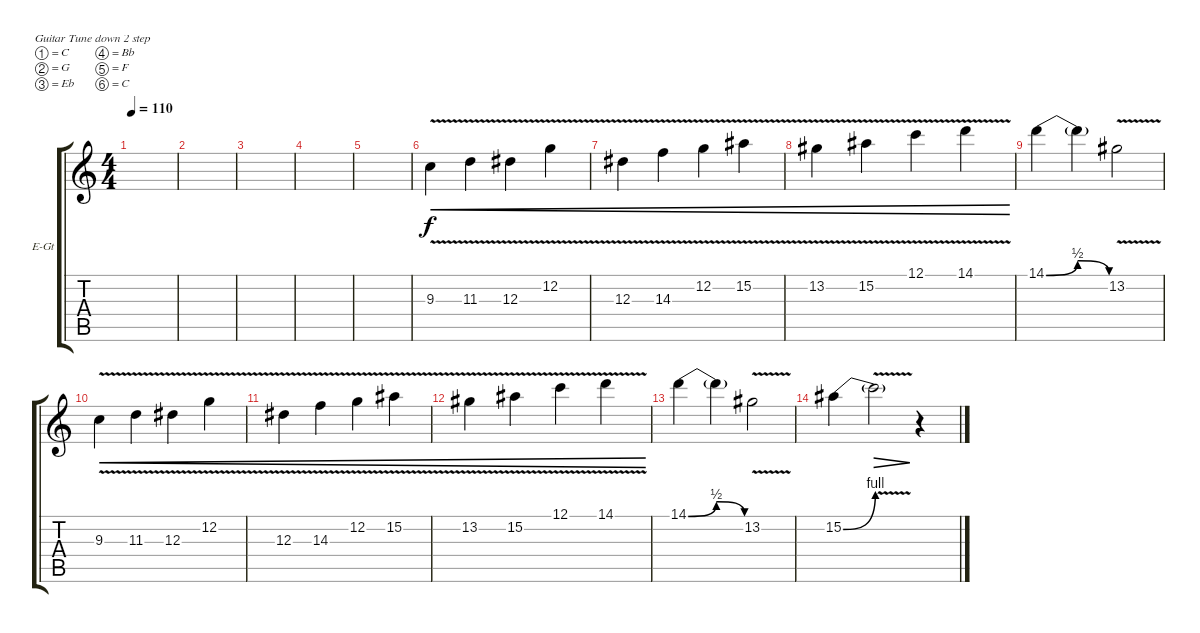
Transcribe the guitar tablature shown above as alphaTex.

\defaultSystemsLayout 4
\bracketExtendMode groupsimilarinstruments
\firstSystemTrackNameOrientation horizontal
\otherSystemsTrackNameOrientation horizontal
\track ("Electric Guitar 7" "E-Gt") {instrument distortionguitar}
\staff {score tabs}
\tuning (C4 G3 Eb3 Bb2 F2 C2)
\ts (4 4)
\tempo 110
\clef g2
\ks c
|
|
|
|
|
9.3{v}.4{cre} 11.3{v}.4{cre} 12.3{v}.4{cre} 12.2{v}.4{cre} |
12.3{v}.4{cre} 14.3{v}.4{cre} 12.2{v}.4{cre} 15.2{v}.4{cre} |
13.2{v}.4{cre} 15.2{v}.4{cre} 12.1{v}.4{cre} 14.1{v}.4{cre} |
14.1{be (bendrelease 0 0 9.6 2 20.4 2 30 0)}.4 14.1{t}.4 13.2{v}.2 |
9.3{v}.4{cre} 11.3{v}.4{cre} 12.3{v}.4{cre} 12.2{v}.4{cre} |
12.3{v}.4{cre} 14.3{v}.4{cre} 12.2{v}.4{cre} 15.2{v}.4{cre} |
13.2{v}.4{cre} 15.2{v}.4{cre} 12.1{v}.4{cre} 14.1{v}.4{cre} |
14.1{be (bendrelease 0 0 9.6 2 20.4 2 30 0)}.4 14.1{t}.4 13.2{v}.2 |
15.2{be (bend 0 0 6.6 4)}.4 15.2{v t}.2{dec} r.4
